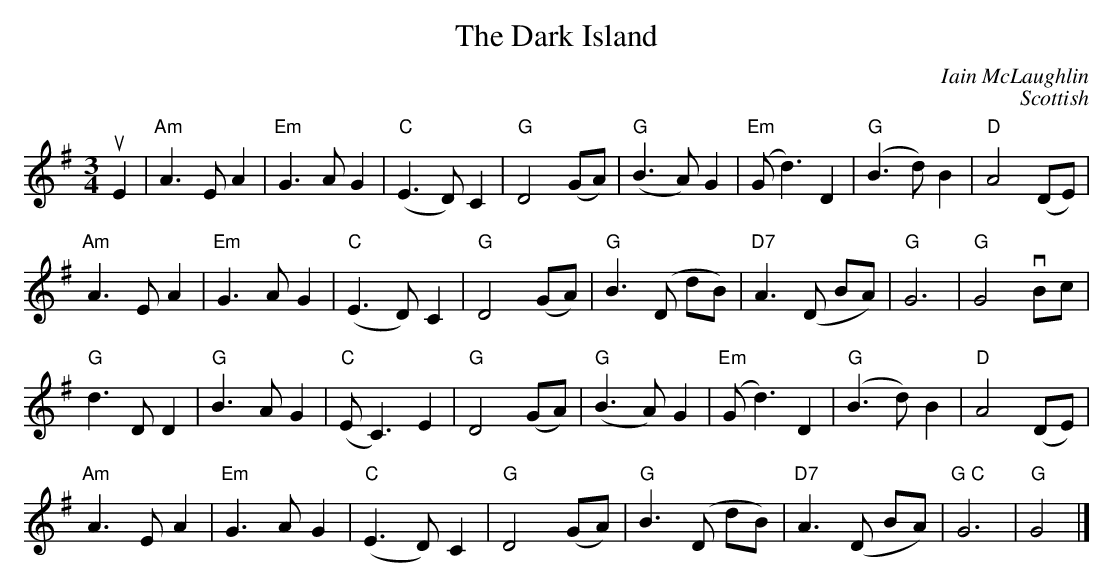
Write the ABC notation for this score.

X:1
T:The Dark Island
C:Iain McLaughlin
C:Scottish
M:3/4
L:1/8
K:G
uE2 | "Am"A3 E A2 | "Em"G3 A G2 | "C"(E3 D) C2 | "G"D4 (GA) | \
"G"(B3 A) G2 | "Em"(G d3) D2 | "G"(B3 d) B2 | "D"A4 (DE) |
"Am"A3 E A2 | "Em"G3 A G2 | "C"(E3 D) C2 | "G"D4 (GA) | \
"G"B3 (D dB) | "D7"A3 (D BA) | "G"G6 | "G"G4 vBc |
"G"d3 D D2 | "G"B3 A G2 | "C"(E C3) E2 | "G"D4 (GA) | \
"G"(B3 A) G2 | "Em"(G d3) D2 | "G"(B3 d) B2 | "D"A4 (DE) |
"Am"A3 E A2 | "Em"G3 A G2 | "C"(E3 D) C2 | "G"D4 (GA) | \
"G"B3 (D dB) | "D7"A3 (D BA) | "G C"G6 | "G"G4 |]
